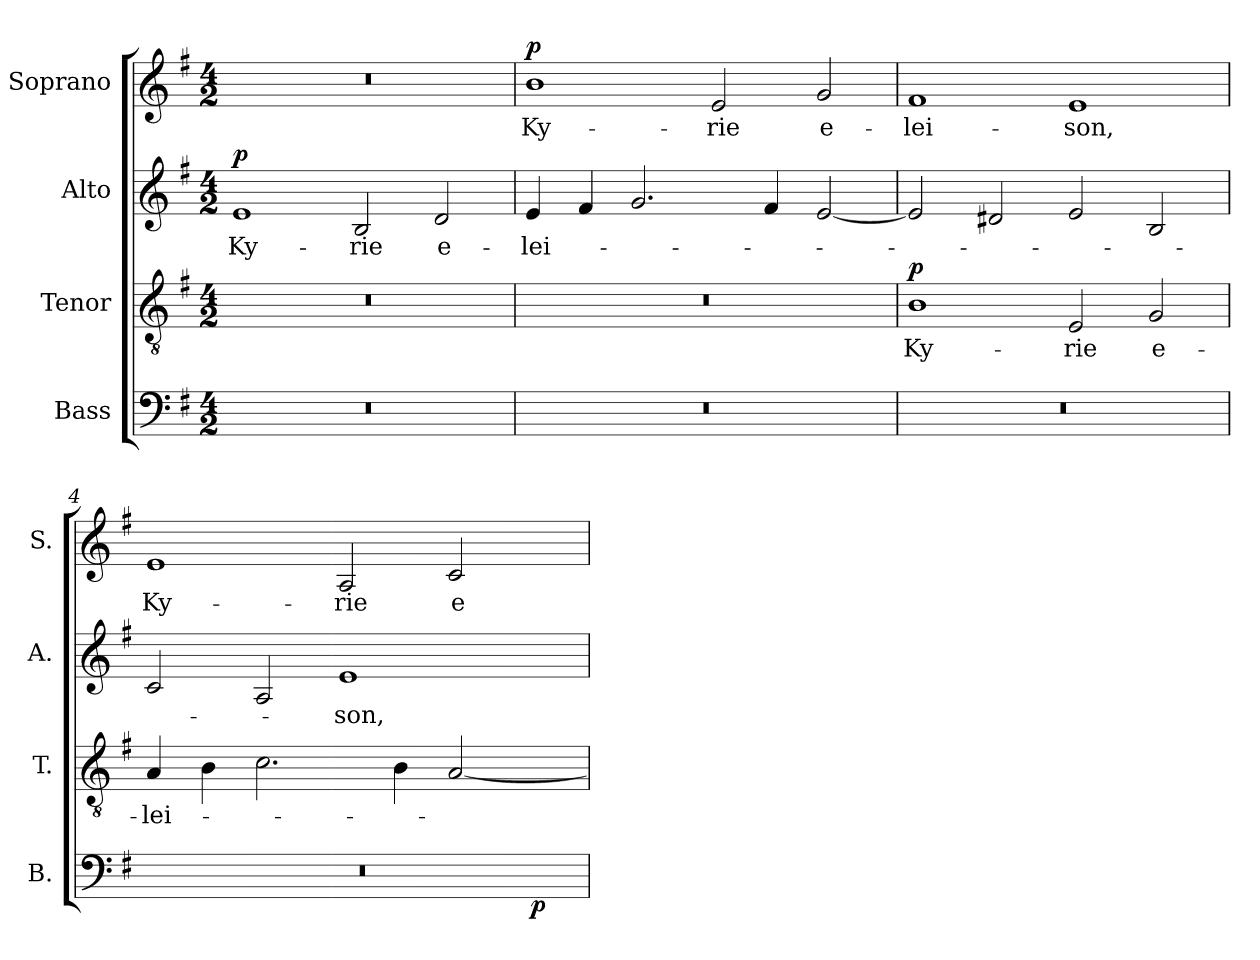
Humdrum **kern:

**kern	**dynam	**kern	**text	**dynam	**kern	**text	**dynam	**kern	**text	**dynam
*part4	*part4	*part3	*part3	*part3	*part2	*part2	*part2	*part1	*part1	*part1
*staff4	*staff4	*staff3	*staff3	*staff3	*staff2	*staff2	*staff2	*staff1	*staff1	*staff1
*I"Bass	*	*I"Tenor	*	*	*I"Alto	*	*	*I"Soprano	*	*
*I'B.	*	*I'T.	*	*	*I'A.	*	*	*I'S.	*	*
!!LO:PB:g=z
*clefF4	*	*clefGv2	*	*	*clefG2	*	*	*clefG2	*	*
*	*	*ITrd7c12	*	*	*	*	*	*	*	*
*k[f#]	*	*k[f#]	*	*	*k[f#]	*	*	*k[f#]	*	*
*G:	*	*G:	*	*	*G:	*	*	*G:	*	*
*M4/2	*	*M4/2	*	*	*M4/2	*	*	*M4/2	*	*
*MM160	*	*MM160	*	*	*MM160	*	*	*MM160	*	*
=1	=1	=1	=1	=1	=1	=1	=1	=1	=1	=1
!LO:N:vis=1	!	!LO:N:vis=1	!	!	!	!	!	!	!	!
!	!	!	!	!	!	!LO:LY:b:color=#000000	!	!LO:N:vis=1	!	!
0r	.	0r	.	.	1ei	Ky-	p	0r	.	.
!	!	!	!	!	!	!LO:LY:b:color=#000000	!	!	!	!
.	.	.	.	.	2Bi/	-rie	.	.	.	.
!	!	!	!	!	!	!LO:LY:b:color=#000000	!	!	!	!
.	.	.	.	.	2di/	e-	.	.	.	.
=2	=2	=2	=2	=2	=2	=2	=2	=2	=2	=2
!LO:N:vis=1	!	!LO:N:vis=1	!	!	!	!	!	!	!	!
!	!	!	!	!	!	!LO:LY:b:color=#000000	!	!	!	!
!	!	!	!	!	!	!	!	!	!LO:LY:b:color=#000000	!
0r	.	0r	.	.	4ei/	-lei-	.	1bi	Ky-	p
.	.	.	.	.	4f#i/	.	.	.	.	.
.	.	.	.	.	2.gi/	.	.	.	.	.
!	!	!	!	!	!	!	!	!	!LO:LY:b:color=#000000	!
.	.	.	.	.	.	.	.	2ei/	-rie	.
.	.	.	.	.	4f#i/	.	.	.	.	.
!	!	!	!	!	!	!	!	!	!LO:LY:b:color=#000000	!
.	.	.	.	.	[2ei/	.	.	2gi/	e-	.
=3	=3	=3	=3	=3	=3	=3	=3	=3	=3	=3
!LO:N:vis=1	!	!	!	!	!	!	!	!	!	!
!	!	!	!LO:LY:b:color=#000000	!	!	!	!	!	!	!
!	!	!	!	!	!	!	!	!	!LO:LY:b:color=#000000	!
0r	.	1BBi	Ky-	p	2ei/]	.	.	1f#i	-lei-	.
.	.	.	.	.	2d#Xi/	.	.	.	.	.
!	!	!	!LO:LY:b:color=#000000	!	!	!	!	!	!	!
!	!	!	!	!	!	!	!	!	!LO:LY:b:color=#000000	!
.	.	2EEi/	-rie	.	2ei/	.	.	1ei	-son,	.
!	!	!	!LO:LY:b:color=#000000	!	!	!	!	!	!	!
.	.	2GGi/	e-	.	2Bi/	.	.	.	.	.
=4	=4	=4	=4	=4	=4	=4	=4	=4	=4	=4
!LO:N:vis=1	!	!	!	!	!	!	!	!	!	!
!	!	!	!LO:LY:b:color=#000000	!	!	!	!	!	!	!
!	!	!	!	!	!	!	!	!	!LO:LY:b:color=#000000	!
*^	*	*	*	*	*	*	*	*	*	*
0r	1ryy	.	4AAi/	-lei-	.	2ci/	.	.	1ei	Ky-	.
.	.	.	4BBi\	.	.	.	.	.	.	.	.
.	.	.	2.Ci\	.	.	2Ai/	.	.	.	.	.
!	!	!	!	!	!	!	!LO:LY:b:color=#000000	!	!	!	!
!	!	!	!	!	!	!	!	!	!	!LO:LY:b:color=#000000	!
.	2ryy	.	.	.	.	1ei	-son,	.	2Ai/	-rie	.
.	.	.	4BBi\	.	.	.	.	.	.	.	.
!	!	!	!	!	!	!	!	!	!	!LO:LY:b:color=#000000	!
.	8ryy	.	[2AAi/	.	.	.	.	.	2ci/	e-	.
.	16ryy	.	.	.	.	.	.	.	.	.	.
.	32...ryy	.	.	.	.	.	.	.	.	.	.
.	4ryy	p	.	.	.	.	.	.	.	.	.
.	256ryy	.	.	.	.	.	.	.	.	.	.
*v	*v	*	*	*	*	*	*	*	*	*	*
=	=	=	=	=	=	=	=	=	=	=
*-	*-	*-	*-	*-	*-	*-	*-	*-	*-	*-
